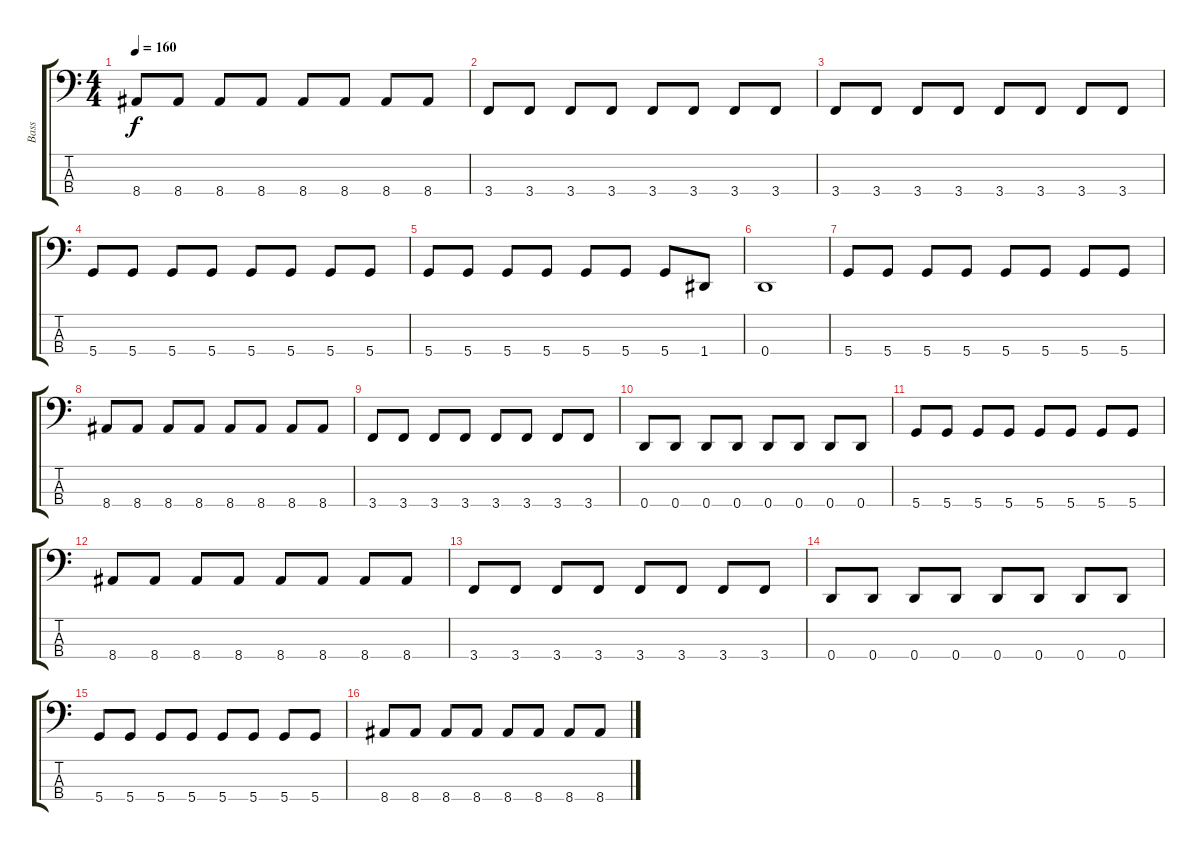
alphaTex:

\track ("Bass" "Bass") {instrument electricbassfinger}
\staff {score tabs}
\tuning (G2 D2 A1 D1) {hide}
\ts (4 4)
\tempo 160
\clef f4
\ks c
8.4.8{dy f} 8.4.8 8.4.8 8.4.8 8.4.8 8.4.8 8.4.8 8.4.8 |
3.4.8 3.4.8 3.4.8 3.4.8 3.4.8 3.4.8 3.4.8 3.4.8 |
3.4.8 3.4.8 3.4.8 3.4.8 3.4.8 3.4.8 3.4.8 3.4.8 |
5.4.8 5.4.8 5.4.8 5.4.8 5.4.8 5.4.8 5.4.8 5.4.8 |
5.4.8 5.4.8 5.4.8 5.4.8 5.4.8 5.4.8 5.4.8 1.4.8 |
0.4.1 |
5.4.8 5.4.8 5.4.8 5.4.8 5.4.8 5.4.8 5.4.8 5.4.8 |
8.4.8 8.4.8 8.4.8 8.4.8 8.4.8 8.4.8 8.4.8 8.4.8 |
3.4.8 3.4.8 3.4.8 3.4.8 3.4.8 3.4.8 3.4.8 3.4.8 |
0.4.8 0.4.8 0.4.8 0.4.8 0.4.8 0.4.8 0.4.8 0.4.8 |
5.4.8 5.4.8 5.4.8 5.4.8 5.4.8 5.4.8 5.4.8 5.4.8 |
8.4.8 8.4.8 8.4.8 8.4.8 8.4.8 8.4.8 8.4.8 8.4.8 |
3.4.8 3.4.8 3.4.8 3.4.8 3.4.8 3.4.8 3.4.8 3.4.8 |
0.4.8 0.4.8 0.4.8 0.4.8 0.4.8 0.4.8 0.4.8 0.4.8 |
5.4.8 5.4.8 5.4.8 5.4.8 5.4.8 5.4.8 5.4.8 5.4.8 |
8.4.8 8.4.8 8.4.8 8.4.8 8.4.8 8.4.8 8.4.8 8.4.8
